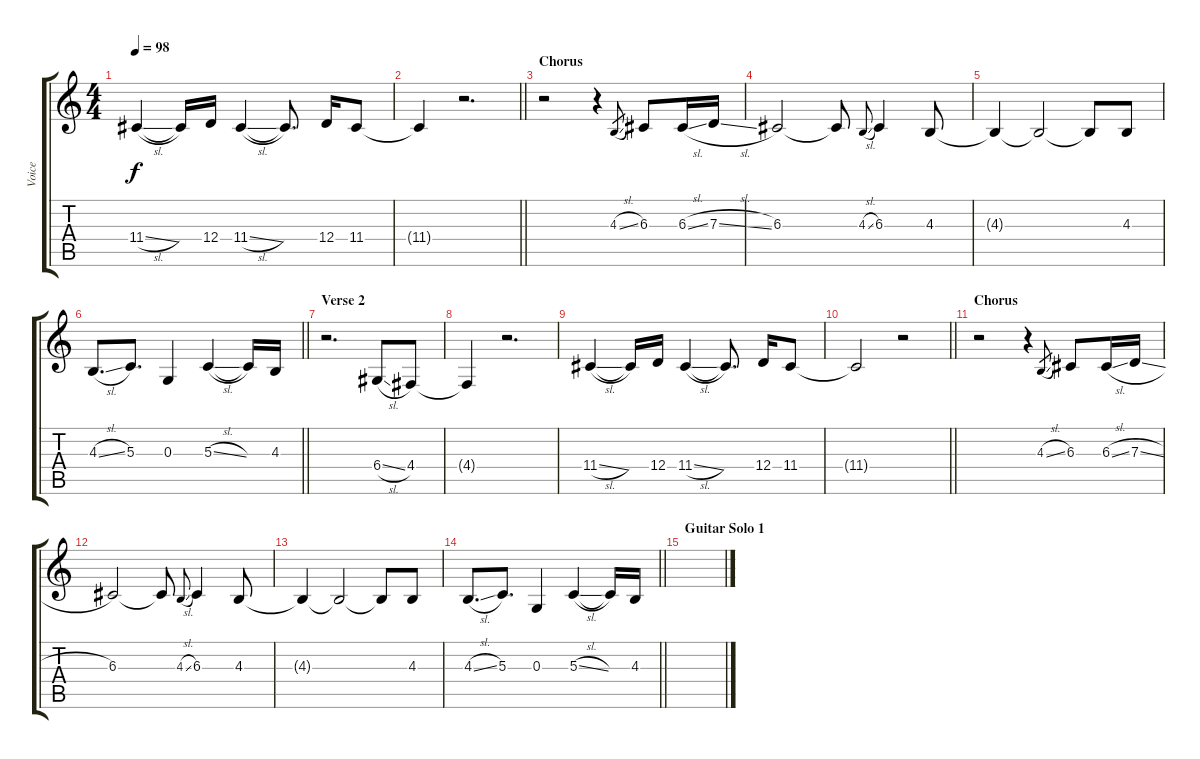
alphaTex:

\track ("Voice" "Voice") {instrument oboe}
\staff {score tabs}
\tuning (E4 B3 G3 D3 A2 E2) {hide}
\ts (4 4)
\tempo 98
\clef g2
\ks c
11.4{sl}.4{dy f} 11.4{t}.16 12.4.16 11.4{sl}.4 11.4{t}.8{d} 12.4.16 11.4.8 |
\barLineRight lightlight
11.4{t}.4 r.2{d} |
\section ("" "Chorus")
r.2 r.4 4.3{sl}.8{gr} 6.3.8 6.3{sl}.16 7.3{sl}.16 |
6.3.2 6.3{t}.8 4.3{sl}.8{gr onbeat} 6.3.4 4.3.8 |
4.3{t}.4 4.3{t}.2 4.3{t}.8 4.3.8 |
\barLineRight lightlight
4.3{sl}.8{d} 5.3.8{d} 0.3.4 5.3{sl}.4 5.3{t}.16 4.3.16 |
\section ("" "Verse 2")
r.2{d} 6.4{sl}.8 4.4.8 |
4.4{t}.4 r.2{d} |
11.4{sl}.4 11.4{t}.16 12.4.16 11.4{sl}.4 11.4{t}.8{d} 12.4.16 11.4.8 |
\barLineRight lightlight
11.4{t}.2 r.2 |
\section ("" "Chorus")
r.2 r.4 4.3{sl}.8{gr} 6.3.8 6.3{sl}.16 7.3{sl}.16 |
6.3.2 6.3{t}.8 4.3{sl}.8{gr onbeat} 6.3.4 4.3.8 |
4.3{t}.4 4.3{t}.2 4.3{t}.8 4.3.8 |
\barLineRight lightlight
4.3{sl}.8{d} 5.3.8{d} 0.3.4 5.3{sl}.4 5.3{t}.16 4.3.16 |
\section ("" "Guitar Solo 1")
